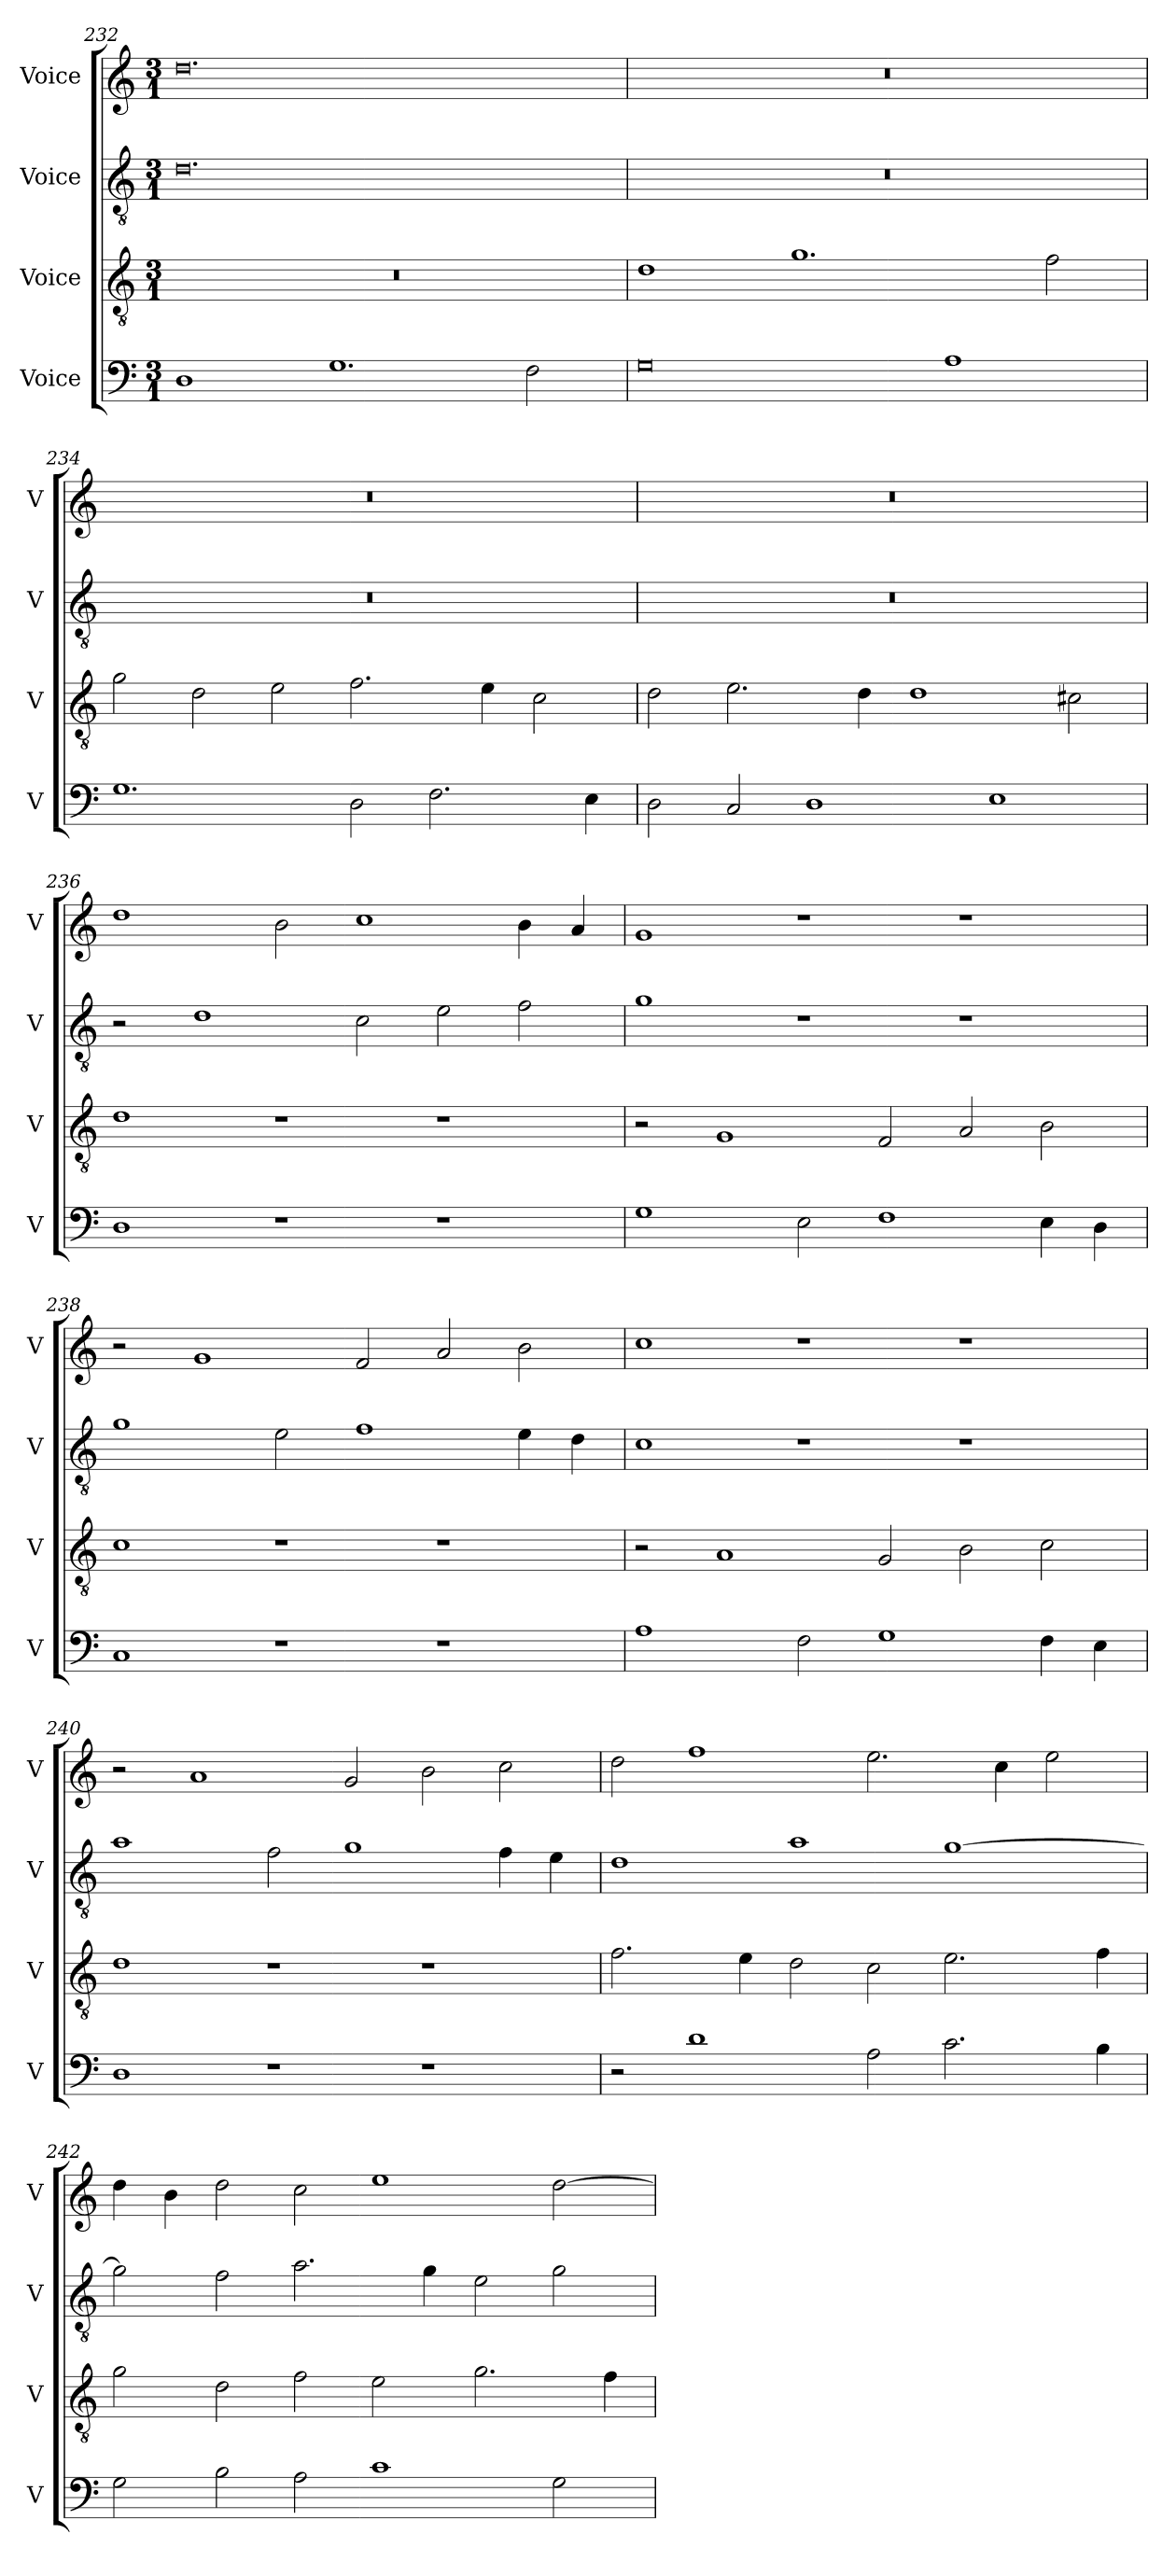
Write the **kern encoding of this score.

**kern	**kern	**kern	**kern
*part4	*part3	*part2	*part1
*staff4	*staff3	*staff2	*staff1
*I"Voice	*I"Voice	*I"Voice	*I"Voice
*I'V	*I'V	*I'V	*I'V
*clefF4	*clefGv2	*clefGv2	*clefG2
*k[]	*k[]	*k[]	*k[]
*M3/1	*M3/1	*M3/1	*M3/1
=232	=232	=232	=232
1D	0.r	0.d	0.dd
1.G	.	.	.
2F\	.	.	.
=233	=233	=233	=233
0G	1d	0.r	0.r
.	1.g	.	.
1A	.	.	.
.	2f\	.	.
=234	=234	=234	=234
1.G	2g\	0.r	0.r
.	2d\	.	.
.	2e\	.	.
2D\	2.f\	.	.
2.F\	.	.	.
.	4e\	.	.
.	2c\	.	.
4E\	.	.	.
=235	=235	=235	=235
2D\	2d\	0.r	0.r
2C/	2.e\	.	.
1D	.	.	.
.	4d\	.	.
.	1d	.	.
1E	.	.	.
.	2c#X\	.	.
!!LO:PB:g=z
=236	=236	=236	=236
1D	1d	2r	1dd
.	.	1d	.
1r	1r	.	2b\
.	.	2c\	1cc
1r	1r	2e\	.
.	.	2f\	4b\
.	.	.	4a/
=237	=237	=237	=237
1G	2r	1g	1g
.	1G	.	.
2E\	.	1r	1r
1F	2F/	.	.
.	2A/	1r	1r
4E\	2B\	.	.
4D\	.	.	.
=238	=238	=238	=238
1C	1c	1g	2r
.	.	.	1g
1r	1r	2e\	.
.	.	1f	2f/
1r	1r	.	2a/
.	.	4e\	2b\
.	.	4d\	.
=239	=239	=239	=239
1A	2r	1c	1cc
.	1A	.	.
2F\	.	1r	1r
1G	2G/	.	.
.	2B\	1r	1r
4F\	2c\	.	.
4E\	.	.	.
!!LO:LB:g=z
=240	=240	=240	=240
1D	1d	1a	2r
.	.	.	1a
1r	1r	2f\	.
.	.	1g	2g/
1r	1r	.	2b\
.	.	4f\	2cc\
.	.	4e\	.
=241	=241	=241	=241
2r	2.f\	1d	2dd\
1d	.	.	1ff
.	4e\	.	.
.	2d\	1a	.
2A\	2c\	.	2.ee\
2.c\	2.e\	[1g	.
.	.	.	4cc\
.	.	.	2ee\
4B\	4f\	.	.
=242	=242	=242	=242
2G\	2g\	2g\]	4dd\
.	.	.	4b\
2B\	2d\	2f\	2dd\
2A\	2f\	2.a\	2cc\
1c	2e\	.	1ee
.	.	4g\	.
.	2.g\	2e\	.
2G\	.	2g\	[2dd\
.	4f\	.	.
=	=	=	=
*-	*-	*-	*-
